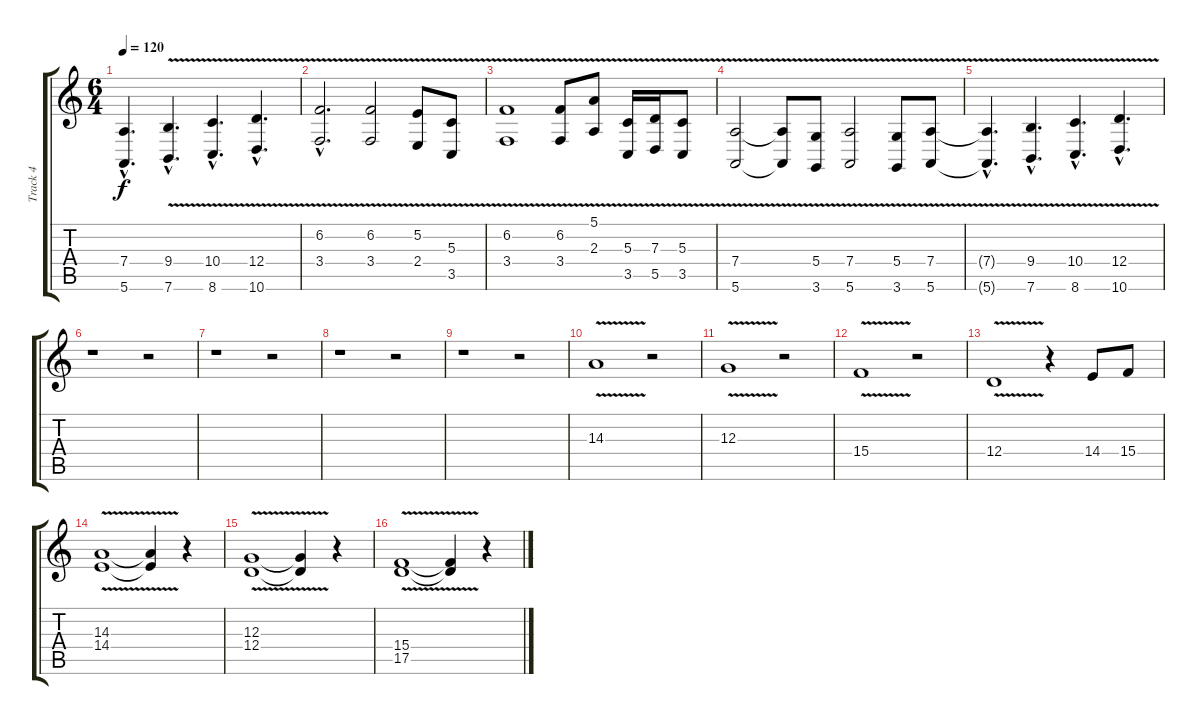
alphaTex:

\track ("Track 4" "Track 4") {instrument violin}
\staff {score tabs}
\tuning (E4 B3 G3 D3 A2 E2) {hide}
\ts (6 4)
\tempo 120
\clef g2
\ks c
(7.4{hac t} 5.6{hac t}).4{d dy f} (9.4{v hac} 7.6{hac}).4{d} (10.4{v hac} 8.6{hac}).4{d} (12.4{v hac} 10.6{hac}).4{d} |
(6.2{v hac} 3.4{hac}).2{d} (6.2{v} 3.4).2 (5.2{v} 2.4).8 (5.3{v} 3.5).8 |
(6.2{v} 3.4).1 (6.2{v} 3.4).8 (5.1{v} 2.3).8 (5.3{v} 3.5).16 (7.3{v} 5.5).16 (5.3{v} 3.5).8 |
(7.4{v} 5.6).2 (7.4{t} 5.6{t}).8 (5.4{v} 3.6).8 (7.4{v} 5.6).2 (5.4{v} 3.6).8 (7.4{v} 5.6).8 |
(7.4{hac t} 5.6{hac t}).4{d} (9.4{v hac} 7.6{hac}).4{d} (10.4{v hac} 8.6{hac}).4{d} (12.4{v hac} 10.6{hac}).4{d} |
r.1 r.2 |
r.1 r.2 |
r.1 r.2 |
r.1 r.2 |
14.3{v}.1 r.2 |
12.3{v}.1 r.2 |
15.4{v}.1 r.2 |
12.4{v}.1 r.4 14.4.8 15.4.8 |
(14.3{v} 14.4{v}).1 (14.3{t} 14.4{t}).4 r.4 |
(12.3{v} 12.4{v}).1 (12.3{t} 12.4{t}).4 r.4 |
(15.4{v} 17.5{v}).1 (15.4{t} 17.5{t}).4 r.4
